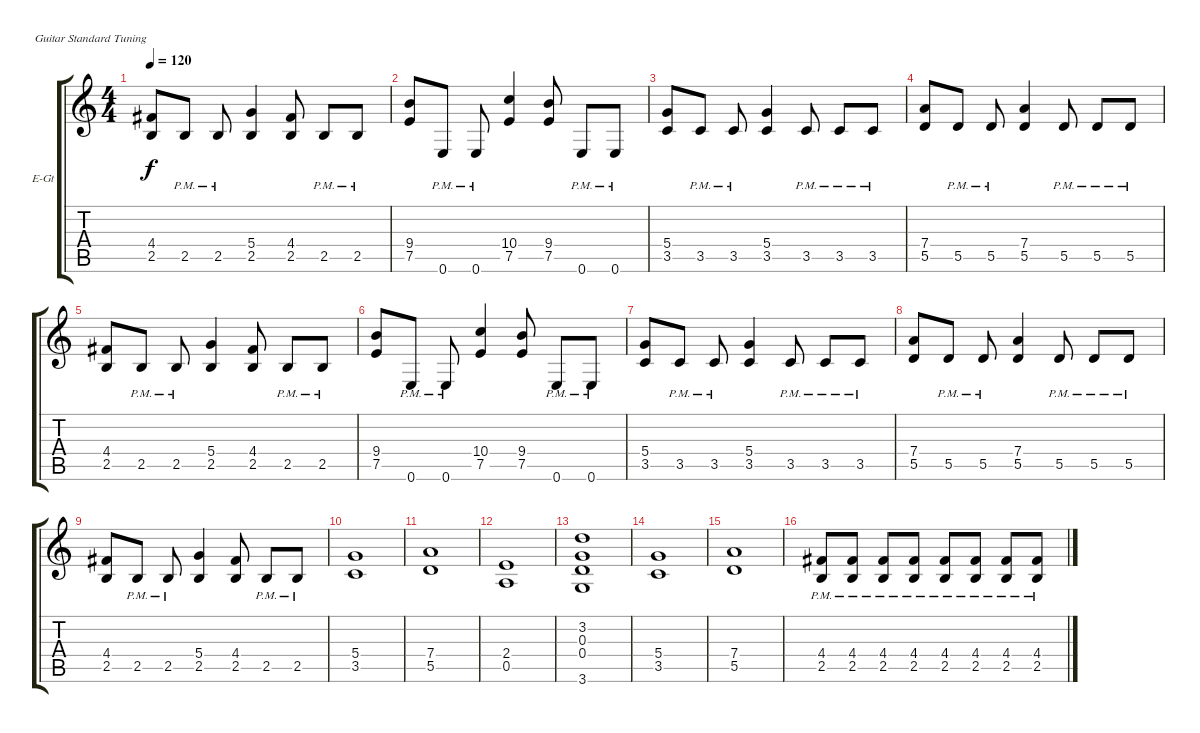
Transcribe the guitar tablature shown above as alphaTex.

\defaultSystemsLayout 4
\bracketExtendMode groupsimilarinstruments
\firstSystemTrackNameOrientation horizontal
\otherSystemsTrackNameOrientation horizontal
\track ("Stefan Kaufmann" "E-Gt") {instrument distortionguitar}
\staff {score tabs}
\tuning (E4 B3 G3 D3 A2 E2)
\ts (4 4)
\tempo 120
\clef g2
\ks c
(2.5 4.4).8{dy f} 2.5{pm}.8 2.5{pm}.8 (2.5 5.4).4 (2.5 4.4).8 2.5{pm}.8 2.5{pm}.8 |
(7.5 9.4).8 0.6{pm}.8 0.6{pm}.8 (7.5 10.4).4 (7.5 9.4).8 0.6{pm}.8 0.6{pm}.8 |
(3.5 5.4).8 3.5{pm}.8 3.5{pm}.8 (3.5 5.4).4 3.5{pm}.8 3.5{pm}.8 3.5{pm}.8 |
(5.5 7.4).8 5.5{pm}.8 5.5{pm}.8 (5.5 7.4).4 5.5{pm}.8 5.5{pm}.8 5.5{pm}.8 |
(2.5 4.4).8 2.5{pm}.8 2.5{pm}.8 (2.5 5.4).4 (2.5 4.4).8 2.5{pm}.8 2.5{pm}.8 |
(7.5 9.4).8 0.6{pm}.8 0.6{pm}.8 (7.5 10.4).4 (7.5 9.4).8 0.6{pm}.8 0.6{pm}.8 |
(3.5 5.4).8 3.5{pm}.8 3.5{pm}.8 (3.5 5.4).4 3.5{pm}.8 3.5{pm}.8 3.5{pm}.8 |
(5.5 7.4).8 5.5{pm}.8 5.5{pm}.8 (5.5 7.4).4 5.5{pm}.8 5.5{pm}.8 5.5{pm}.8 |
(2.5 4.4).8 2.5{pm}.8 2.5{pm}.8 (2.5 5.4).4 (2.5 4.4).8 2.5{pm}.8 2.5{pm}.8 |
(3.5 5.4).1 |
(5.5 7.4).1 |
(0.5 2.4).1 |
(3.6 0.4 0.3 3.2).1 |
(3.5 5.4).1 |
(7.4 5.5).1 |
(2.5{pm} 4.4{pm}).8 (2.5{pm} 4.4{pm}).8 (2.5{pm} 4.4{pm}).8 (2.5{pm} 4.4{pm}).8 (2.5{pm} 4.4{pm}).8 (2.5{pm} 4.4{pm}).8 (2.5{pm} 4.4{pm}).8 (2.5{pm} 4.4{pm}).8
